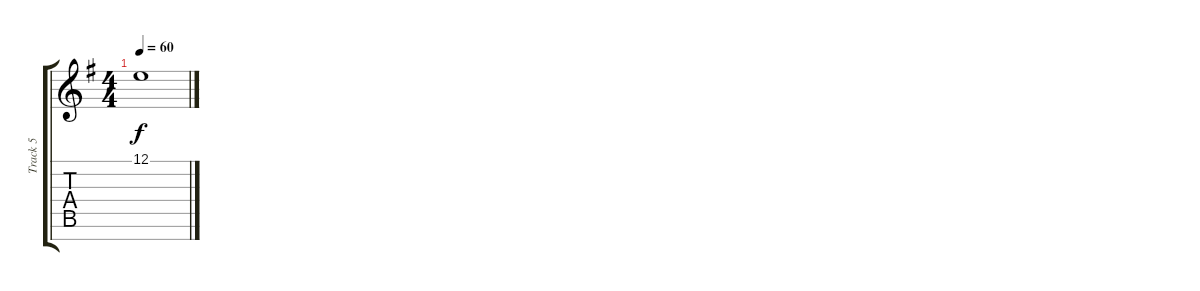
\track ("Track 5" "Track 5") {instrument lead8bassandlead}
\staff {score tabs}
\tuning (E4 B3 G3 D3 A2 E2 B1) {hide}
\ts (4 4)
\tempo 60
\clef g2
\ks g
12.1{t}.1{dy f}
